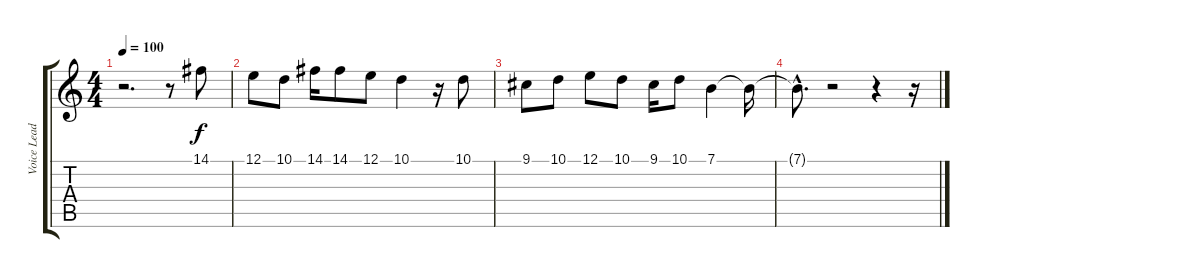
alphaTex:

\track ("Voice Lead" "Voice Lead") {instrument lead6voice}
\staff {score tabs}
\tuning (E4 B3 G3 D3 A2 E2) {hide}
\ts (4 4)
\tempo 100
\clef g2
\ks c
r.2{d dy f} r.8 14.1.8 |
12.1.8 10.1.8 14.1.16 14.1.8 12.1.8 10.1.4 r.16 10.1.8 |
9.1.8 10.1.8 12.1.8 10.1.8 9.1.16 10.1.8 7.1.4 7.1{t}.16 |
7.1{hac t}.8{d} r.2 r.4 r.16
